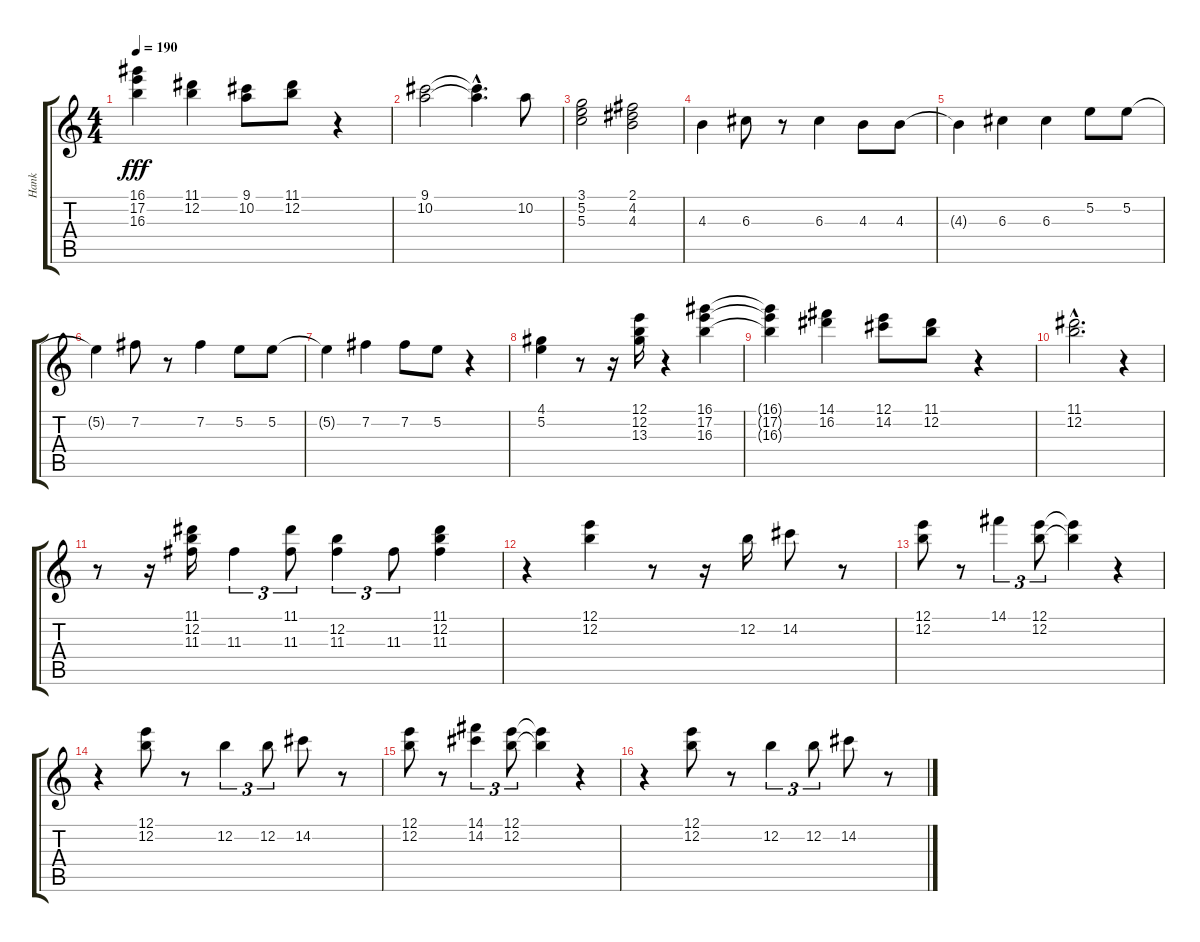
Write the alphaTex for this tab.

\track ("Hank" "Hank") {instrument electricguitarclean}
\staff {score tabs}
\tuning (E4 B3 G3 D3 A2 E2) {hide}
\ts (4 4)
\tempo 190
\clef g2
\ks c
(16.1{t} 17.2{t} 16.3{t}).4{dy fff} (11.1 12.2).4 (9.1 10.2).8 (11.1 12.2).8 r.4 |
(9.1 10.2).2 (9.1{hac t} 10.2{hac t}).4{d} 10.2.8 |
(3.1 5.2 5.3).2 (2.1 4.2 4.3).2 |
4.3.4 6.3.8 r.8 6.3.4 4.3.8 4.3.8 |
4.3{t}.4 6.3.4 6.3.4 5.2.8 5.2.8 |
5.2{t}.4 7.2.8 r.8 7.2.4 5.2.8 5.2.8 |
5.2{t}.4 7.2.4 7.2.8 5.2.8 r.4 |
(4.1 5.2).4 r.8 r.16 (12.1 12.2 13.3).16 r.4 (16.1 17.2 16.3).4 |
(16.1{t} 17.2{t} 16.3{t}).4 (14.1 16.2).4 (12.1 14.2).8 (11.1 12.2).8 r.4 |
(11.1{hac} 12.2{hac}).2{d} r.4 |
r.8 r.16 (11.1 12.2 11.3).16 11.3.4{tu (3 2)} (11.1 11.3).8{tu (3 2)} (12.2 11.3).4{tu (3 2)} 11.3.8{tu (3 2)} (11.1 12.2 11.3).4 |
r.4 (12.1 12.2).4 r.8 r.16 12.2.16 14.2.8 r.8 |
(12.1 12.2).8 r.8 14.1.4{tu (3 2)} (12.1 12.2).8{tu (3 2)} (12.1{t} 12.2{t}).4 r.4 |
r.4 (12.1 12.2).8 r.8 12.2.4{tu (3 2)} 12.2.8{tu (3 2)} 14.2.8 r.8 |
(12.1 12.2).8 r.8 (14.1 14.2).4{tu (3 2)} (12.1 12.2).8{tu (3 2)} (12.1{t} 12.2{t}).4 r.4 |
r.4 (12.1 12.2).8 r.8 12.2.4{tu (3 2)} 12.2.8{tu (3 2)} 14.2.8 r.8
